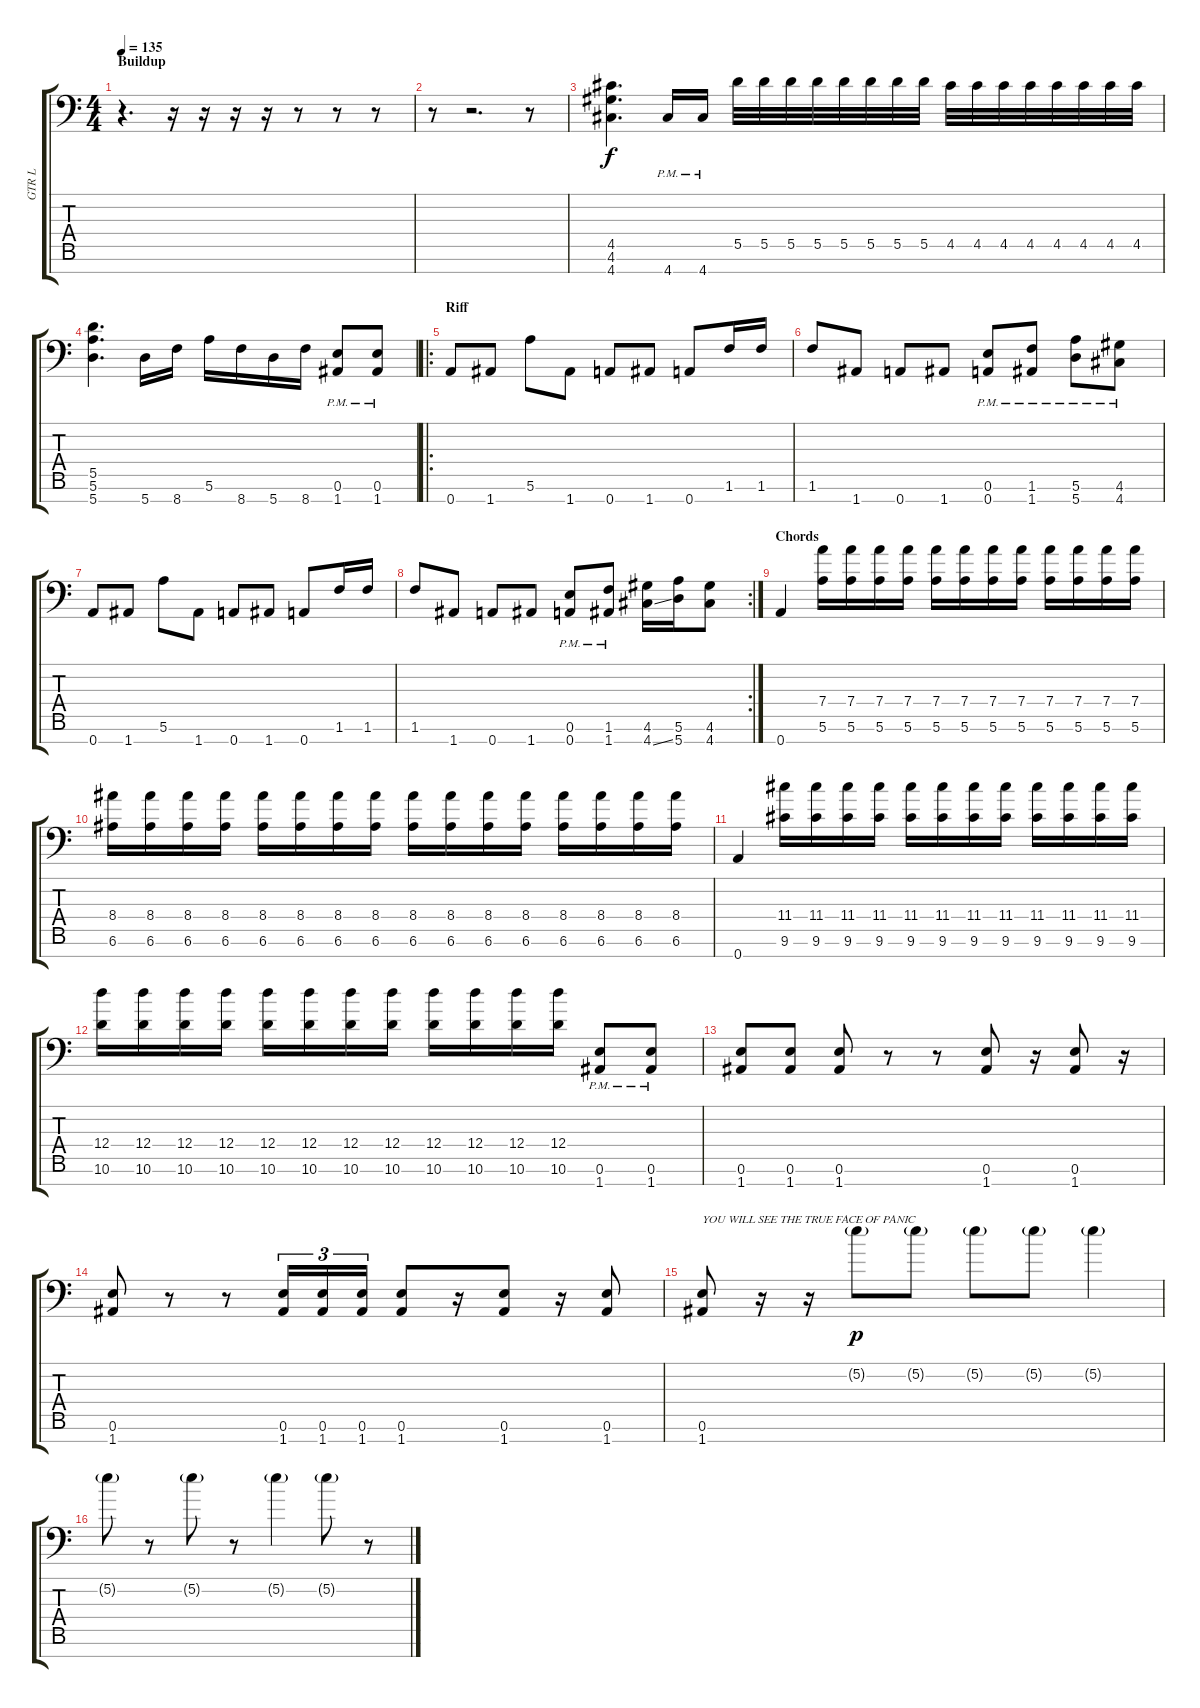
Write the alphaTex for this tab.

\track ("GTR L" "GTR L") {instrument distortionguitar}
\staff {score tabs}
\tuning (E4 B3 G3 D3 A2 E2 A1) {hide}
\ts (4 4)
\section ("" "Buildup")
\tempo 135
\clef f4
\ks c
r.4{d dy f} r.16 r.16 r.16 r.16 r.8 r.8 r.8 |
r.8 r.2{d} r.8 |
(4.5 4.6 4.7).4{d} 4.7{pm}.16 4.7{pm}.16 5.5.32 5.5.32 5.5.32 5.5.32 5.5.32 5.5.32 5.5.32 5.5.32 4.5.32 4.5.32 4.5.32 4.5.32 4.5.32 4.5.32 4.5.32 4.5.32 |
(5.5 5.6 5.7).4{d} 5.7.16 8.7.16 5.6.16 8.7.16 5.7.16 8.7.16 (0.6{pm} 1.7{pm}).8 (0.6{pm} 1.7{pm}).8 |
\ro
\section ("" "Riff")
0.7.8 1.7.8 5.6.8 1.7.8 0.7.8 1.7.8 0.7.8 1.6.16 1.6.16 |
1.6.8 1.7.8 0.7.8 1.7.8 (0.6{pm} 0.7{pm}).8 (1.6{pm} 1.7{pm}).8 (5.6{pm} 5.7{pm}).8 (4.6{pm} 4.7{pm}).8 |
0.7.8 1.7.8 5.6.8 1.7.8 0.7.8 1.7.8 0.7.8 1.6.16 1.6.16 |
\rc 2
1.6.8 1.7.8 0.7.8 1.7.8 (0.6{pm} 0.7{pm}).8 (1.6{pm} 1.7{pm}).8 (4.6 4.7{ss}).16 (5.6 5.7).16 (4.6 4.7).8 |
\section ("" "Chords")
0.7.4 (7.4 5.6).16 (7.4 5.6).16 (7.4 5.6).16 (7.4 5.6).16 (7.4 5.6).16 (7.4 5.6).16 (7.4 5.6).16 (7.4 5.6).16 (7.4 5.6).16 (7.4 5.6).16 (7.4 5.6).16 (7.4 5.6).16 |
(8.4 6.6).16 (8.4 6.6).16 (8.4 6.6).16 (8.4 6.6).16 (8.4 6.6).16 (8.4 6.6).16 (8.4 6.6).16 (8.4 6.6).16 (8.4 6.6).16 (8.4 6.6).16 (8.4 6.6).16 (8.4 6.6).16 (8.4 6.6).16 (8.4 6.6).16 (8.4 6.6).16 (8.4 6.6).16 |
0.7.4 (11.4 9.6).16 (11.4 9.6).16 (11.4 9.6).16 (11.4 9.6).16 (11.4 9.6).16 (11.4 9.6).16 (11.4 9.6).16 (11.4 9.6).16 (11.4 9.6).16 (11.4 9.6).16 (11.4 9.6).16 (11.4 9.6).16 |
(12.4 10.6).16 (12.4 10.6).16 (12.4 10.6).16 (12.4 10.6).16 (12.4 10.6).16 (12.4 10.6).16 (12.4 10.6).16 (12.4 10.6).16 (12.4 10.6).16 (12.4 10.6).16 (12.4 10.6).16 (12.4 10.6).16 (0.6{pm} 1.7{pm}).8 (0.6{pm} 1.7{pm}).8 |
(0.6 1.7).8 (0.6 1.7).8 (0.6 1.7).8 r.8 r.8 (0.6 1.7).8 r.16 (0.6 1.7).8 r.16 |
(0.6 1.7).8 r.8 r.8 (0.6 1.7).16{tu (3 2)} (0.6 1.7).16{tu (3 2)} (0.6 1.7).16{tu (3 2)} (0.6 1.7).8 r.16 (0.6 1.7).8 r.16 (0.6 1.7).8 |
(0.6 1.7).8{txt "YOU WILL SEE THE TRUE FACE OF PANIC"} r.16 r.16 5.2{g}.8{dy p} 5.2{g}.8 5.2{g}.8 5.2{g}.8 5.2{g}.4 |
5.2{g}.8 r.8 5.2{g}.8 r.8 5.2{g}.4 5.2{g}.8 r.8
